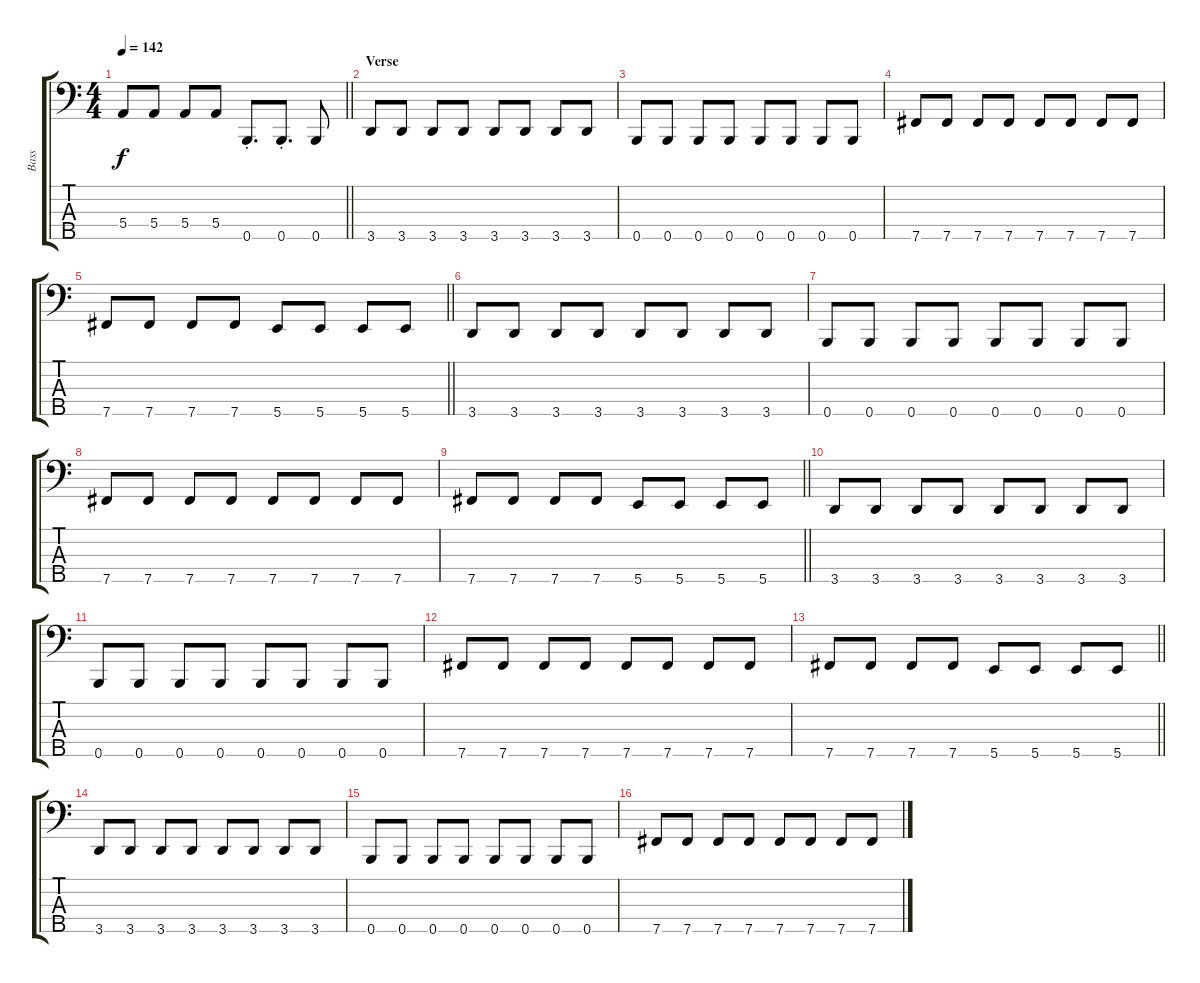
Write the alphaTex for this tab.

\track ("Bass" "Bass") {instrument electricbassfinger}
\staff {score tabs}
\tuning (G2 D2 A1 E1 B0) {hide}
\ts (4 4)
\tempo 142
\clef f4
\barLineRight lightlight
\ks c
5.4.8{dy f} 5.4.8 5.4.8 5.4.8 0.5{st}.8{d} 0.5{st}.8{d} 0.5.8 |
\section ("" "Verse")
3.5.8 3.5.8 3.5.8 3.5.8 3.5.8 3.5.8 3.5.8 3.5.8 |
0.5.8 0.5.8 0.5.8 0.5.8 0.5.8 0.5.8 0.5.8 0.5.8 |
7.5.8 7.5.8 7.5.8 7.5.8 7.5.8 7.5.8 7.5.8 7.5.8 |
\barLineRight lightlight
7.5.8 7.5.8 7.5.8 7.5.8 5.5.8 5.5.8 5.5.8 5.5.8 |
\section ("" "")
3.5.8 3.5.8 3.5.8 3.5.8 3.5.8 3.5.8 3.5.8 3.5.8 |
0.5.8 0.5.8 0.5.8 0.5.8 0.5.8 0.5.8 0.5.8 0.5.8 |
7.5.8 7.5.8 7.5.8 7.5.8 7.5.8 7.5.8 7.5.8 7.5.8 |
\barLineRight lightlight
7.5.8 7.5.8 7.5.8 7.5.8 5.5.8 5.5.8 5.5.8 5.5.8 |
\section ("" "")
3.5.8 3.5.8 3.5.8 3.5.8 3.5.8 3.5.8 3.5.8 3.5.8 |
0.5.8 0.5.8 0.5.8 0.5.8 0.5.8 0.5.8 0.5.8 0.5.8 |
7.5.8 7.5.8 7.5.8 7.5.8 7.5.8 7.5.8 7.5.8 7.5.8 |
\barLineRight lightlight
7.5.8 7.5.8 7.5.8 7.5.8 5.5.8 5.5.8 5.5.8 5.5.8 |
\section ("" "")
3.5.8 3.5.8 3.5.8 3.5.8 3.5.8 3.5.8 3.5.8 3.5.8 |
0.5.8 0.5.8 0.5.8 0.5.8 0.5.8 0.5.8 0.5.8 0.5.8 |
7.5.8 7.5.8 7.5.8 7.5.8 7.5.8 7.5.8 7.5.8 7.5.8
